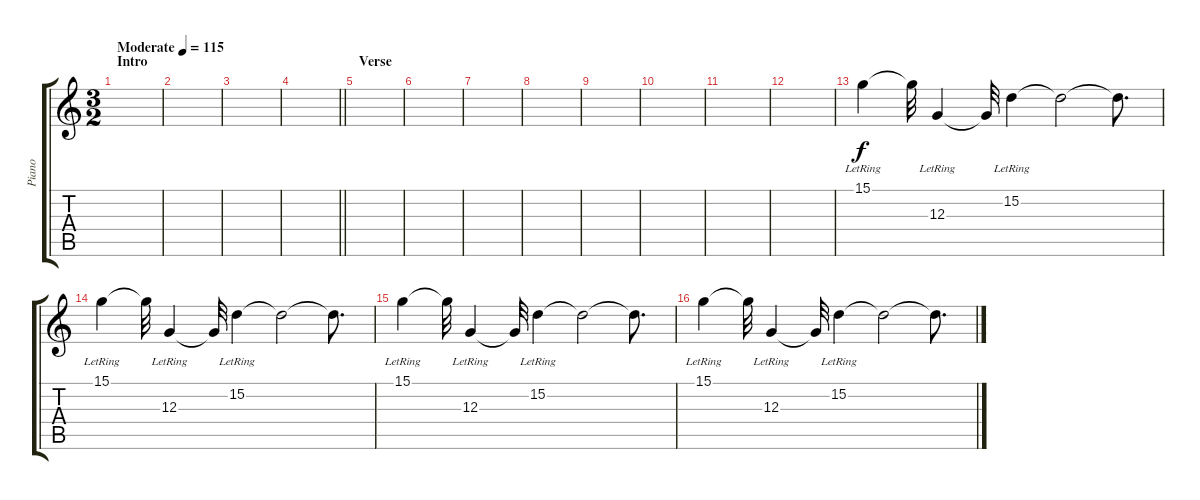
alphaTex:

\track ("Piano" "Piano") {instrument brightacousticpiano}
\staff {score tabs}
\tuning (E4 B3 G3 D3 A2 E2) {hide}
\ts (3 2)
\section ("" "Intro")
\tempo (115 "Moderate")
\clef g2
\ks c
|
|
|
\barLineRight lightlight
|
\section ("" "Verse")
|
|
|
|
|
|
|
|
15.1{lr}.4 15.1{t}.32 12.3{lr}.4 12.3{t}.32 15.2{lr}.4 15.2{t}.2 15.2{t}.8{d} |
15.1{lr}.4 15.1{t}.32 12.3{lr}.4 12.3{t}.32 15.2{lr}.4 15.2{t}.2 15.2{t}.8{d} |
15.1{lr}.4 15.1{t}.32 12.3{lr}.4 12.3{t}.32 15.2{lr}.4 15.2{t}.2 15.2{t}.8{d} |
15.1{lr}.4 15.1{t}.32 12.3{lr}.4 12.3{t}.32 15.2{lr}.4 15.2{t}.2 15.2{t}.8{d}
